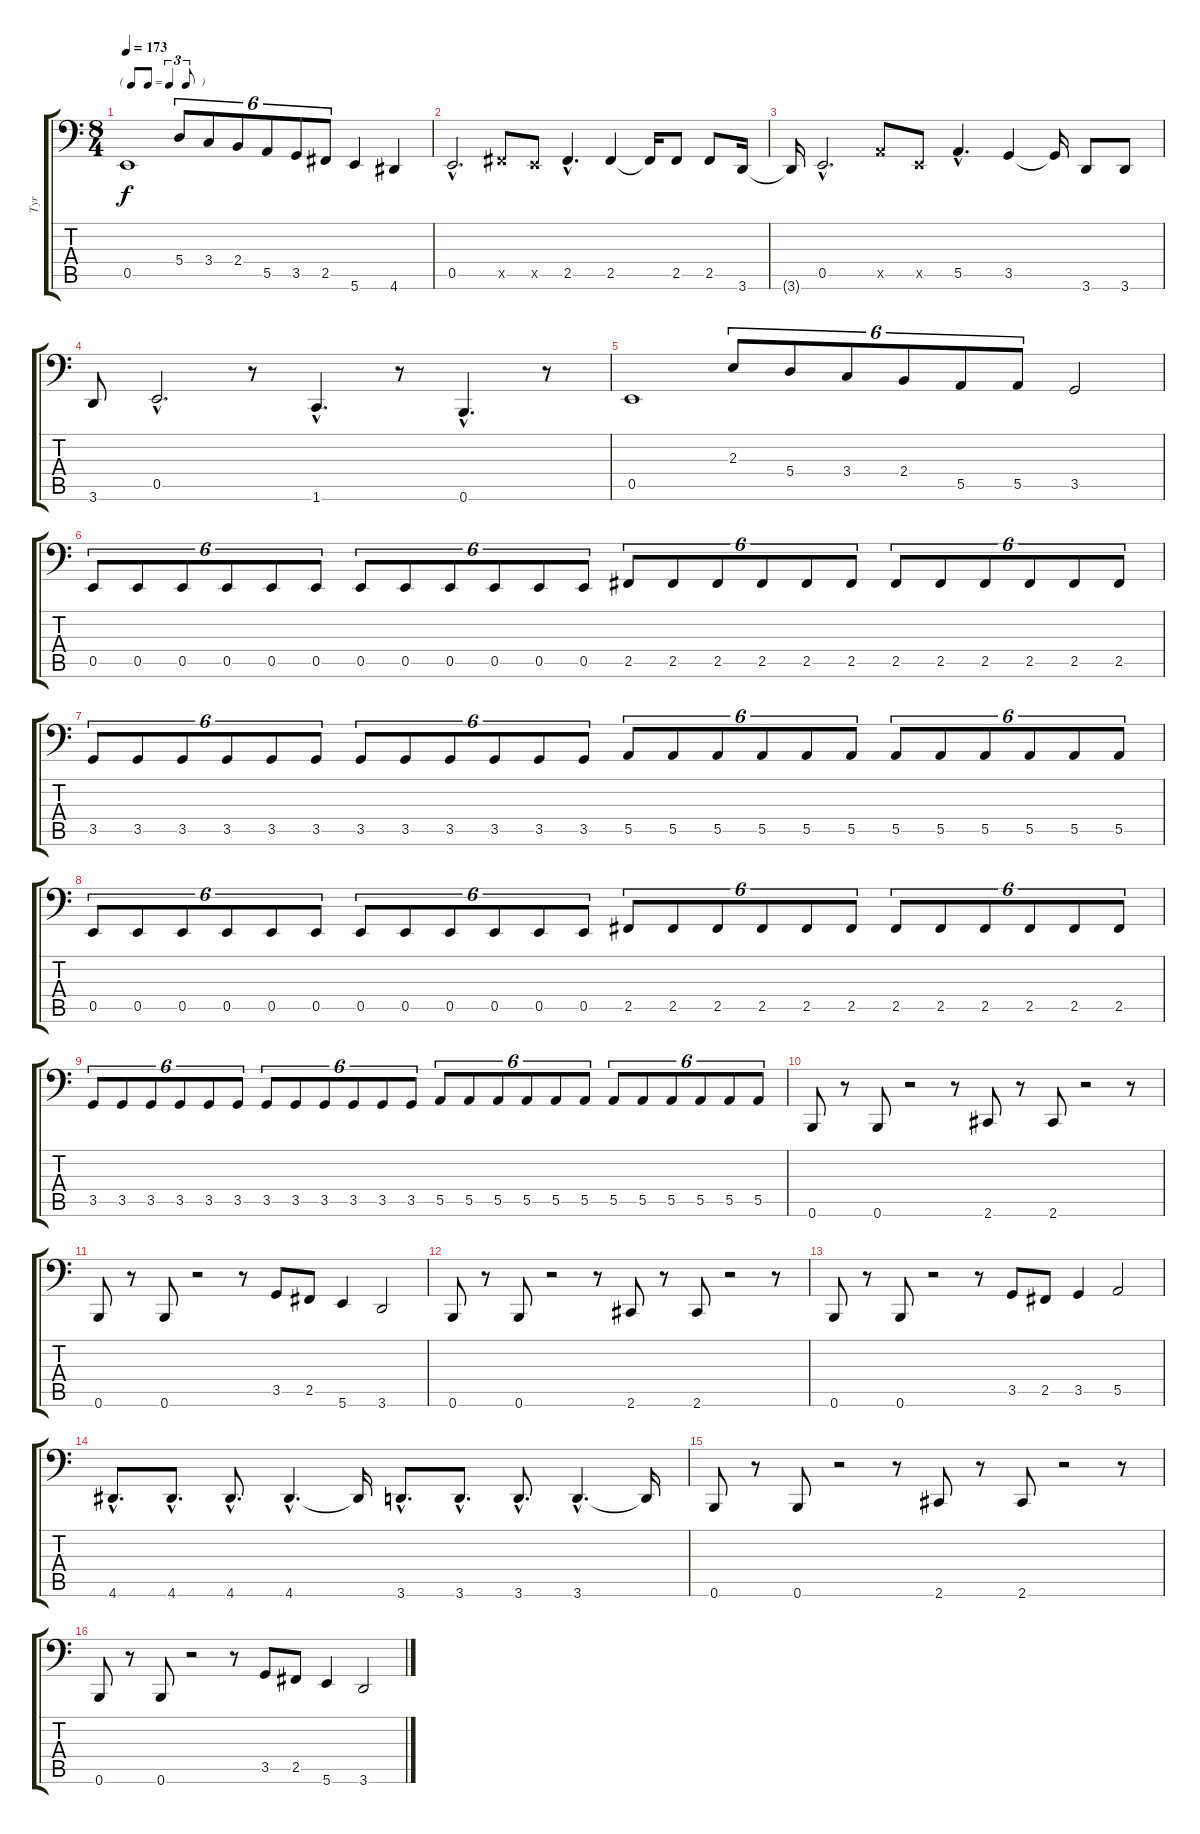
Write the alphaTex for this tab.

\track ("Tyr" "Tyr") {instrument acousticbass}
\staff {score tabs}
\tuning (C3 G2 D2 A1 E1 B0) {hide}
\ts (8 4)
\tf triplet8th
\tempo 173
\clef f4
\ks c
0.5.1{dy f} 5.4.8{tu (6 4)} 3.4.8{tu (6 4)} 2.4.8{tu (6 4)} 5.5.8{tu (6 4)} 3.5.8{tu (6 4)} 2.5.8{tu (6 4)} 5.6.4 4.6.4 |
0.5{hac}.2{d} 2.5{x}.8 0.5{x}.8 2.5{hac}.4{d} 2.5.4 2.5{t}.16 2.5.8 2.5.8 3.6.16 |
3.6{t}.16 0.5{hac}.2{d} 5.5{x}.8 0.5{x}.8 5.5{hac}.4{d} 3.5.4 3.5{t}.16 3.6.8 3.6.8 |
3.6.8 0.5{hac}.2{d} r.8 1.6{hac}.4{d} r.8 0.6{hac}.4{d} r.8 |
0.5.1 2.3.8{tu (6 4)} 5.4.8{tu (6 4)} 3.4.8{tu (6 4)} 2.4.8{tu (6 4)} 5.5.8{tu (6 4)} 5.5.8{tu (6 4)} 3.5.2 |
0.5.8{tu (6 4)} 0.5.8{tu (6 4)} 0.5.8{tu (6 4)} 0.5.8{tu (6 4)} 0.5.8{tu (6 4)} 0.5.8{tu (6 4)} 0.5.8{tu (6 4)} 0.5.8{tu (6 4)} 0.5.8{tu (6 4)} 0.5.8{tu (6 4)} 0.5.8{tu (6 4)} 0.5.8{tu (6 4)} 2.5.8{tu (6 4)} 2.5.8{tu (6 4)} 2.5.8{tu (6 4)} 2.5.8{tu (6 4)} 2.5.8{tu (6 4)} 2.5.8{tu (6 4)} 2.5.8{tu (6 4)} 2.5.8{tu (6 4)} 2.5.8{tu (6 4)} 2.5.8{tu (6 4)} 2.5.8{tu (6 4)} 2.5.8{tu (6 4)} |
3.5.8{tu (6 4)} 3.5.8{tu (6 4)} 3.5.8{tu (6 4)} 3.5.8{tu (6 4)} 3.5.8{tu (6 4)} 3.5.8{tu (6 4)} 3.5.8{tu (6 4)} 3.5.8{tu (6 4)} 3.5.8{tu (6 4)} 3.5.8{tu (6 4)} 3.5.8{tu (6 4)} 3.5.8{tu (6 4)} 5.5.8{tu (6 4)} 5.5.8{tu (6 4)} 5.5.8{tu (6 4)} 5.5.8{tu (6 4)} 5.5.8{tu (6 4)} 5.5.8{tu (6 4)} 5.5.8{tu (6 4)} 5.5.8{tu (6 4)} 5.5.8{tu (6 4)} 5.5.8{tu (6 4)} 5.5.8{tu (6 4)} 5.5.8{tu (6 4)} |
0.5.8{tu (6 4)} 0.5.8{tu (6 4)} 0.5.8{tu (6 4)} 0.5.8{tu (6 4)} 0.5.8{tu (6 4)} 0.5.8{tu (6 4)} 0.5.8{tu (6 4)} 0.5.8{tu (6 4)} 0.5.8{tu (6 4)} 0.5.8{tu (6 4)} 0.5.8{tu (6 4)} 0.5.8{tu (6 4)} 2.5.8{tu (6 4)} 2.5.8{tu (6 4)} 2.5.8{tu (6 4)} 2.5.8{tu (6 4)} 2.5.8{tu (6 4)} 2.5.8{tu (6 4)} 2.5.8{tu (6 4)} 2.5.8{tu (6 4)} 2.5.8{tu (6 4)} 2.5.8{tu (6 4)} 2.5.8{tu (6 4)} 2.5.8{tu (6 4)} |
3.5.8{tu (6 4)} 3.5.8{tu (6 4)} 3.5.8{tu (6 4)} 3.5.8{tu (6 4)} 3.5.8{tu (6 4)} 3.5.8{tu (6 4)} 3.5.8{tu (6 4)} 3.5.8{tu (6 4)} 3.5.8{tu (6 4)} 3.5.8{tu (6 4)} 3.5.8{tu (6 4)} 3.5.8{tu (6 4)} 5.5.8{tu (6 4)} 5.5.8{tu (6 4)} 5.5.8{tu (6 4)} 5.5.8{tu (6 4)} 5.5.8{tu (6 4)} 5.5.8{tu (6 4)} 5.5.8{tu (6 4)} 5.5.8{tu (6 4)} 5.5.8{tu (6 4)} 5.5.8{tu (6 4)} 5.5.8{tu (6 4)} 5.5.8{tu (6 4)} |
0.6.8 r.8 0.6.8 r.2 r.8 2.6.8 r.8 2.6.8 r.2 r.8 |
0.6.8 r.8 0.6.8 r.2 r.8 3.5.8 2.5.8 5.6.4 3.6.2 |
0.6.8 r.8 0.6.8 r.2 r.8 2.6.8 r.8 2.6.8 r.2 r.8 |
0.6.8 r.8 0.6.8 r.2 r.8 3.5.8 2.5.8 3.5.4 5.5.2 |
4.6{hac}.8{d} 4.6{hac}.8{d} 4.6{hac}.8{d} 4.6{hac}.4{d} 4.6{t}.16 3.6{hac}.8{d} 3.6{hac}.8{d} 3.6{hac}.8{d} 3.6{hac}.4{d} 3.6{t}.16 |
0.6.8 r.8 0.6.8 r.2 r.8 2.6.8 r.8 2.6.8 r.2 r.8 |
0.6.8 r.8 0.6.8 r.2 r.8 3.5.8 2.5.8 5.6.4 3.6.2
